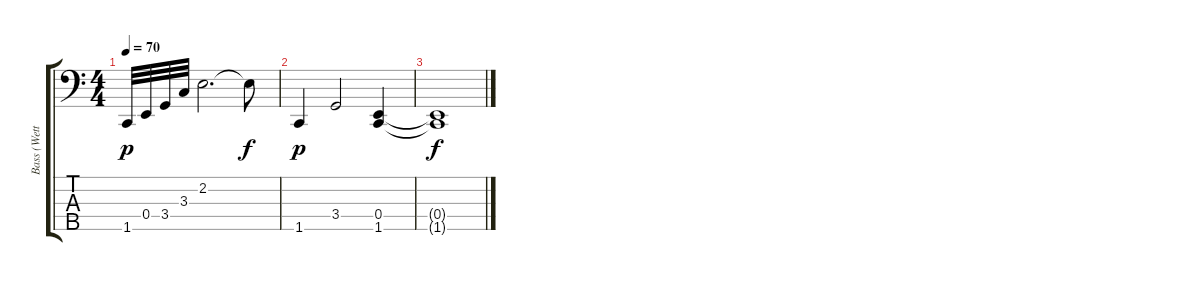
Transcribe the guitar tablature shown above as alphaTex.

\track ("Bass (Wetton)" "Bass (Wett") {instrument electricbassfinger}
\staff {score tabs}
\tuning (G2 D2 A1 E1 B0) {hide}
\ts (4 4)
\tempo 70
\clef f4
\ks c
1.5.32{dy p} 0.4.32 3.4.32 3.3.32 2.2.2{d} 2.2{t}.8{dy f} |
1.5.4{dy p} 3.4.2 (0.4 1.5).4 |
(0.4{t} 1.5{t}).1{dy f}
